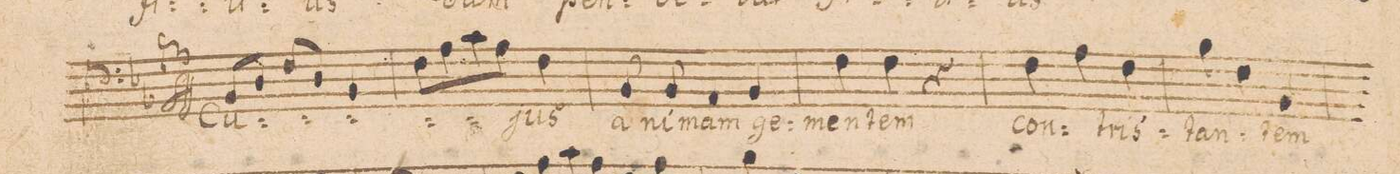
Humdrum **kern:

**kern	**text
*I"ALTVS.	*
*clefF4	*
*k[b-e-]	*
*M3/4	*
8BB-/L	Cu-
8D/J	.
8F/L	.
8D/J	.
4BB-/	.
=20	=20
8F\L	.
8A\	.
8c\	.
8A\J	.
4F\	-jus
=21	=21
8BB-/	a-
8BB-/	-ni-
4AA/	-mam
4BB-/	ge-
=22	=22
4F\	-men-
4F\	-tem
4r	.
=23	=23
4F\	con-
4A\	.
4F\	-tris-
=24	=24
4B-\	-tan-
4F\	.
4BB-/	-tem
=25	=25
*-	*-
